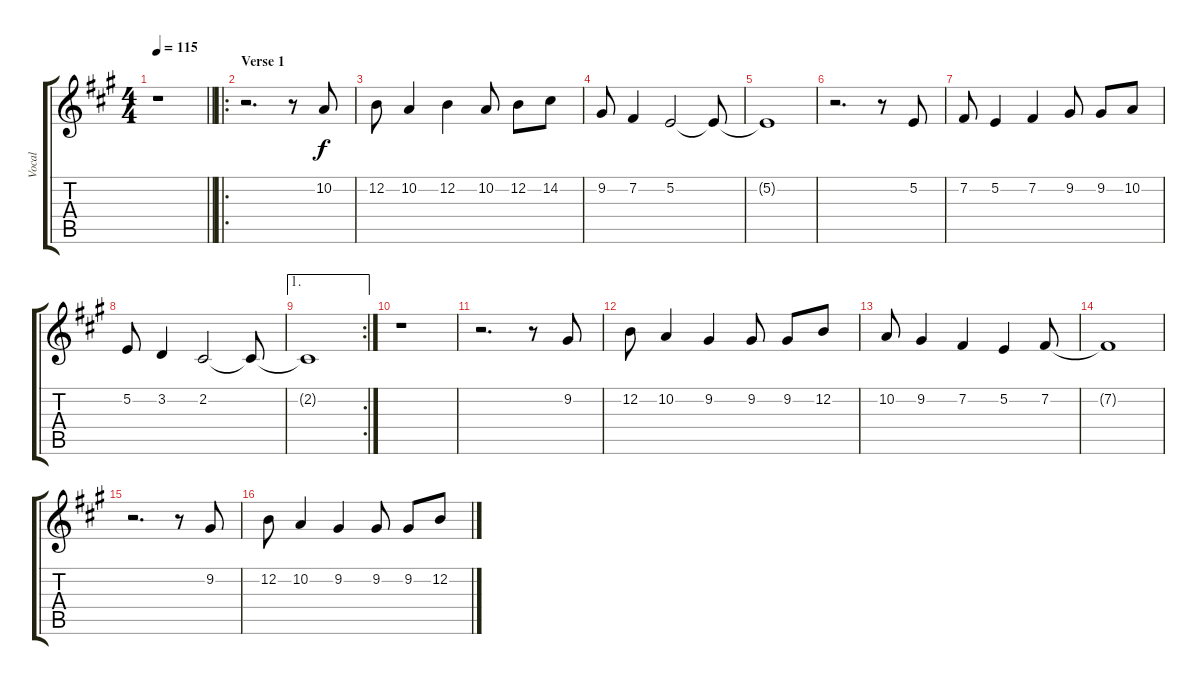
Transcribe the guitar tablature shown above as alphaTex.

\track ("Vocal" "Vocal") {instrument sopranosax}
\staff {score tabs}
\tuning (E4 B3 G3 D3 A2 E2) {hide}
\ts (4 4)
\tempo 115
\clef g2
\barLineRight lightlight
\ks a
r.1{dy f instrument sopranosax} |
\ro
\section ("" "Verse 1")
r.2{d} r.8 10.2.8 |
12.2.8 10.2.4 12.2.4 10.2.8 12.2.8 14.2.8 |
9.2.8 7.2.4 5.2.2 5.2{t}.8 |
5.2{t}.1 |
r.2{d} r.8 5.2.8 |
7.2.8 5.2.4 7.2.4 9.2.8 9.2.8 10.2.8 |
5.2.8 3.2.4 2.2.2 2.2{t}.8 |
\ae 1
\rc 2
2.2{t}.1 |
r.1 |
r.2{d} r.8 9.2.8 |
12.2.8 10.2.4 9.2.4 9.2.8 9.2.8 12.2.8 |
10.2.8 9.2.4 7.2.4 5.2.4 7.2.8 |
7.2{t}.1 |
r.2{d} r.8 9.2.8 |
12.2.8 10.2.4 9.2.4 9.2.8 9.2.8 12.2.8
